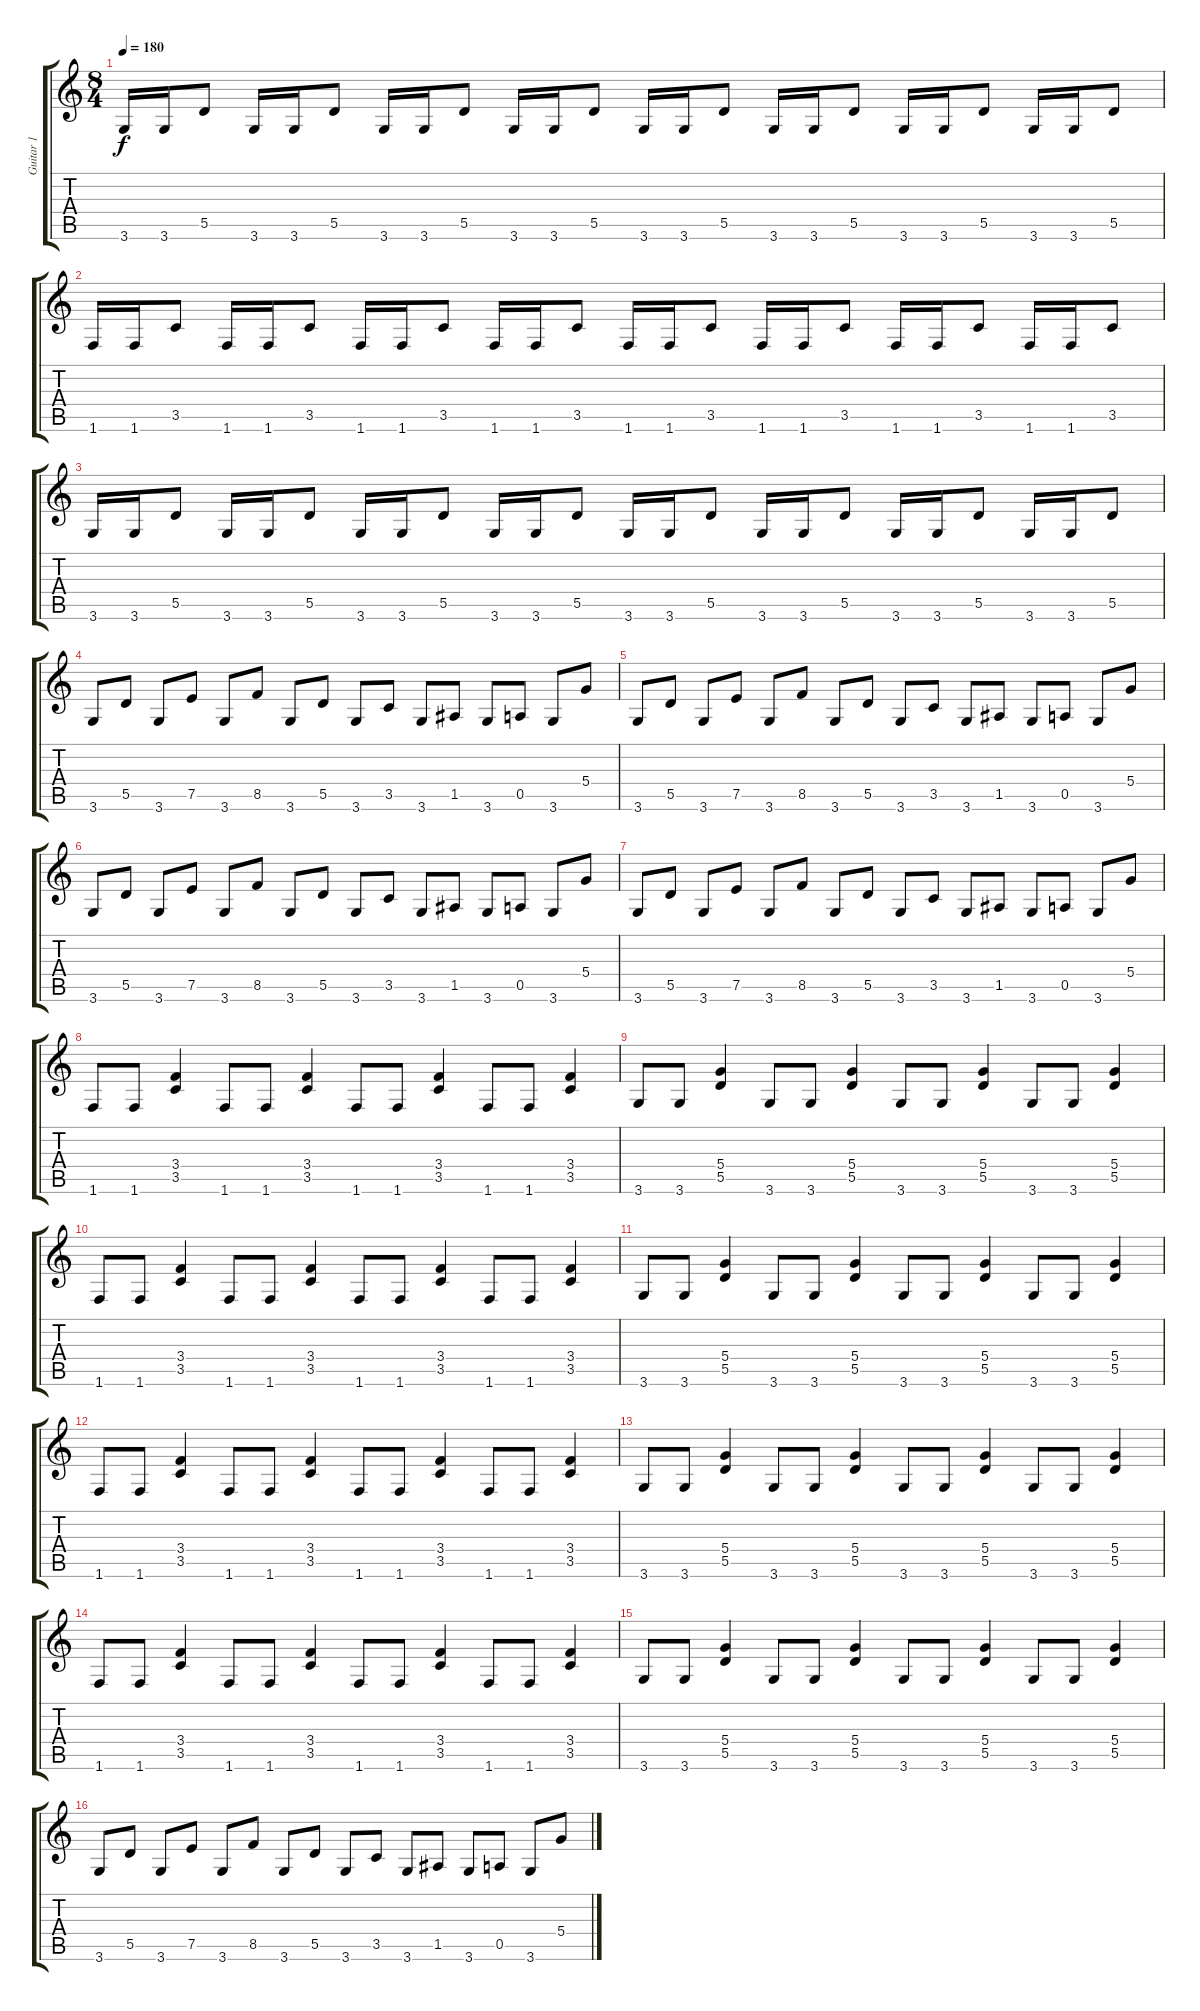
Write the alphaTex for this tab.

\track ("Guitar 1" "Guitar 1") {instrument distortionguitar}
\staff {score tabs}
\tuning (E4 B3 G3 D3 A2 E2) {hide}
\ts (8 4)
\tempo 180
\clef g2
\ks c
3.6.16{dy f} 3.6.16 5.5.8 3.6.16 3.6.16 5.5.8 3.6.16 3.6.16 5.5.8 3.6.16 3.6.16 5.5.8 3.6.16 3.6.16 5.5.8 3.6.16 3.6.16 5.5.8 3.6.16 3.6.16 5.5.8 3.6.16 3.6.16 5.5.8 |
1.6.16 1.6.16 3.5.8 1.6.16 1.6.16 3.5.8 1.6.16 1.6.16 3.5.8 1.6.16 1.6.16 3.5.8 1.6.16 1.6.16 3.5.8 1.6.16 1.6.16 3.5.8 1.6.16 1.6.16 3.5.8 1.6.16 1.6.16 3.5.8 |
3.6.16 3.6.16 5.5.8 3.6.16 3.6.16 5.5.8 3.6.16 3.6.16 5.5.8 3.6.16 3.6.16 5.5.8 3.6.16 3.6.16 5.5.8 3.6.16 3.6.16 5.5.8 3.6.16 3.6.16 5.5.8 3.6.16 3.6.16 5.5.8 |
3.6.8 5.5.8 3.6.8 7.5.8 3.6.8 8.5.8 3.6.8 5.5.8 3.6.8 3.5.8 3.6.8 1.5.8 3.6.8 0.5.8 3.6.8 5.4.8 |
3.6.8 5.5.8 3.6.8 7.5.8 3.6.8 8.5.8 3.6.8 5.5.8 3.6.8 3.5.8 3.6.8 1.5.8 3.6.8 0.5.8 3.6.8 5.4.8 |
3.6.8 5.5.8 3.6.8 7.5.8 3.6.8 8.5.8 3.6.8 5.5.8 3.6.8 3.5.8 3.6.8 1.5.8 3.6.8 0.5.8 3.6.8 5.4.8 |
3.6.8 5.5.8 3.6.8 7.5.8 3.6.8 8.5.8 3.6.8 5.5.8 3.6.8 3.5.8 3.6.8 1.5.8 3.6.8 0.5.8 3.6.8 5.4.8 |
1.6.8 1.6.8 (3.4 3.5).4 1.6.8 1.6.8 (3.4 3.5).4 1.6.8 1.6.8 (3.4 3.5).4 1.6.8 1.6.8 (3.4 3.5).4 |
3.6.8 3.6.8 (5.4 5.5).4 3.6.8 3.6.8 (5.4 5.5).4 3.6.8 3.6.8 (5.4 5.5).4 3.6.8 3.6.8 (5.4 5.5).4 |
1.6.8 1.6.8 (3.4 3.5).4 1.6.8 1.6.8 (3.4 3.5).4 1.6.8 1.6.8 (3.4 3.5).4 1.6.8 1.6.8 (3.4 3.5).4 |
3.6.8 3.6.8 (5.4 5.5).4 3.6.8 3.6.8 (5.4 5.5).4 3.6.8 3.6.8 (5.4 5.5).4 3.6.8 3.6.8 (5.4 5.5).4 |
1.6.8 1.6.8 (3.4 3.5).4 1.6.8 1.6.8 (3.4 3.5).4 1.6.8 1.6.8 (3.4 3.5).4 1.6.8 1.6.8 (3.4 3.5).4 |
3.6.8 3.6.8 (5.4 5.5).4 3.6.8 3.6.8 (5.4 5.5).4 3.6.8 3.6.8 (5.4 5.5).4 3.6.8 3.6.8 (5.4 5.5).4 |
1.6.8 1.6.8 (3.4 3.5).4 1.6.8 1.6.8 (3.4 3.5).4 1.6.8 1.6.8 (3.4 3.5).4 1.6.8 1.6.8 (3.4 3.5).4 |
3.6.8 3.6.8 (5.4 5.5).4 3.6.8 3.6.8 (5.4 5.5).4 3.6.8 3.6.8 (5.4 5.5).4 3.6.8 3.6.8 (5.4 5.5).4 |
3.6.8 5.5.8 3.6.8 7.5.8 3.6.8 8.5.8 3.6.8 5.5.8 3.6.8 3.5.8 3.6.8 1.5.8 3.6.8 0.5.8 3.6.8 5.4.8
